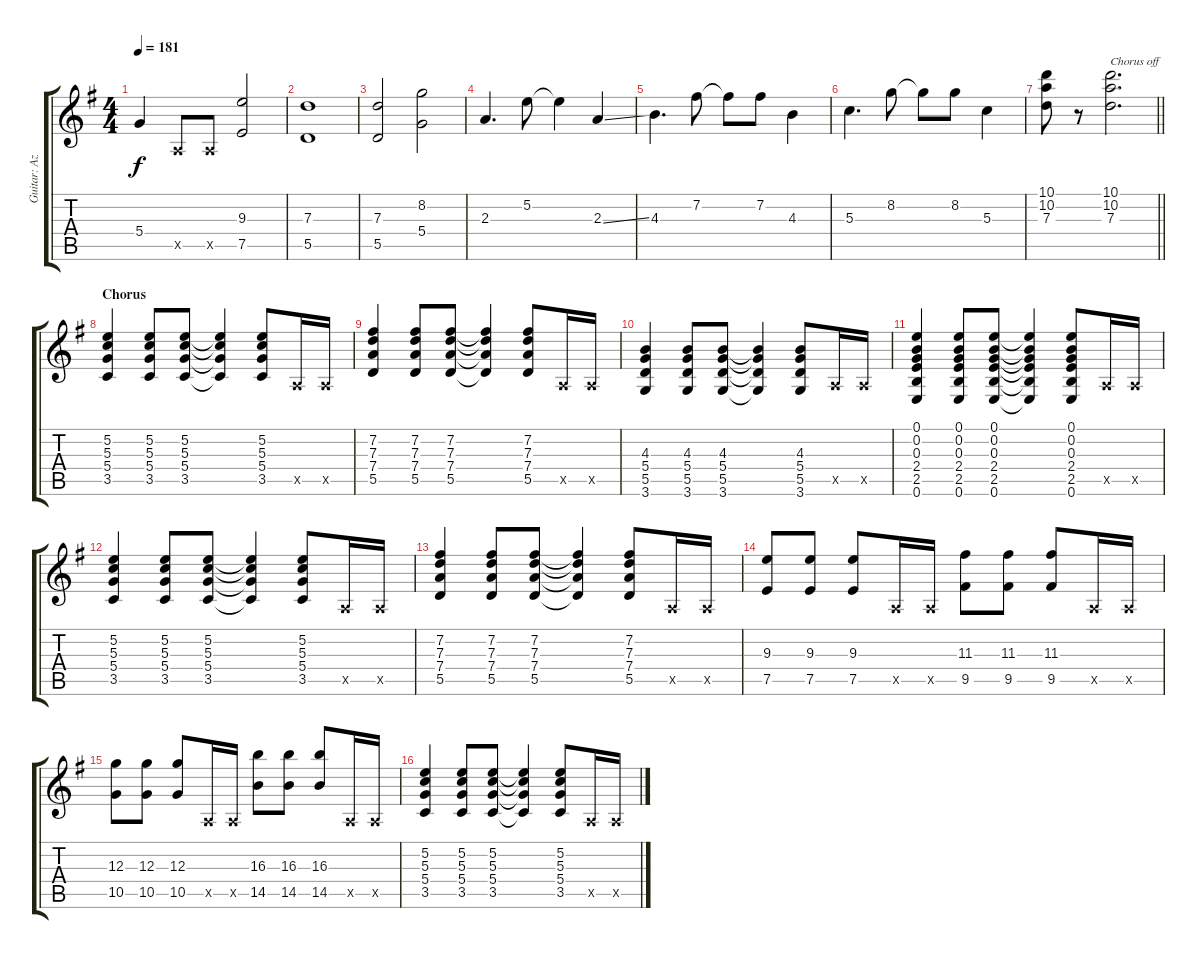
\track ("Guitar: Azusa Nakano" "Guitar: Az") {instrument overdrivenguitar}
\staff {score tabs}
\tuning (E4 B3 G3 D3 A2 E2) {hide}
\ts (4 4)
\tempo 181
\clef g2
\ks g
5.4{t}.4{dy f} 0.5{x}.8 0.5{x}.8 (9.3 7.5).2 |
(7.3 5.5).1 |
(7.3 5.5).2 (8.2 5.4).2 |
2.3.4{d} 5.2.8 5.2{t}.4 2.3{ss}.4 |
4.3.4{d} 7.2.8 7.2{t}.8 7.2.8 4.3.4 |
5.3.4{d} 8.2.8 8.2{t}.8 8.2.8 5.3.4 |
\barLineRight lightlight
(10.1 10.2 7.3).8 r.8 (10.1 10.2 7.3).2{d txt "Chorus off"} |
\section ("" "Chorus")
(5.2 5.3 5.4 3.5).4 (5.2 5.3 5.4 3.5).8 (5.2 5.3 5.4 3.5).8 (5.2{t} 5.3{t} 5.4{t} 3.5{t}).4 (5.2 5.3 5.4 3.5).8 0.5{x}.16 0.5{x}.16 |
(7.2 7.3 7.4 5.5).4 (7.2 7.3 7.4 5.5).8 (7.2 7.3 7.4 5.5).8 (7.2{t} 7.3{t} 7.4{t} 5.5{t}).4 (7.2 7.3 7.4 5.5).8 0.5{x}.16 0.5{x}.16 |
(4.3 5.4 5.5 3.6).4 (4.3 5.4 5.5 3.6).8 (4.3 5.4 5.5 3.6).8 (4.3{t} 5.4{t} 5.5{t} 3.6{t}).4 (4.3 5.4 5.5 3.6).8 0.5{x}.16 0.5{x}.16 |
(0.1 0.2 0.3 2.4 2.5 0.6).4 (0.1 0.2 0.3 2.4 2.5 0.6).8 (0.1 0.2 0.3 2.4 2.5 0.6).8 (0.1{t} 0.2{t} 0.3{t} 2.4{t} 2.5{t} 0.6{t}).4 (0.1 0.2 0.3 2.4 2.5 0.6).8 0.5{x}.16 0.5{x}.16 |
(5.2 5.3 5.4 3.5).4 (5.2 5.3 5.4 3.5).8 (5.2 5.3 5.4 3.5).8 (5.2{t} 5.3{t} 5.4{t} 3.5{t}).4 (5.2 5.3 5.4 3.5).8 0.5{x}.16 0.5{x}.16 |
(7.2 7.3 7.4 5.5).4 (7.2 7.3 7.4 5.5).8 (7.2 7.3 7.4 5.5).8 (7.2{t} 7.3{t} 7.4{t} 5.5{t}).4 (7.2 7.3 7.4 5.5).8 0.5{x}.16 0.5{x}.16 |
(9.3 7.5).8 (9.3 7.5).8 (9.3 7.5).8 0.5{x}.16 0.5{x}.16 (11.3 9.5).8 (11.3 9.5).8 (11.3 9.5).8 0.5{x}.16 0.5{x}.16 |
(12.3 10.5).8 (12.3 10.5).8 (12.3 10.5).8 0.5{x}.16 0.5{x}.16 (16.3 14.5).8 (16.3 14.5).8 (16.3 14.5).8 0.5{x}.16 0.5{x}.16 |
(5.2 5.3 5.4 3.5).4 (5.2 5.3 5.4 3.5).8 (5.2 5.3 5.4 3.5).8 (5.2{t} 5.3{t} 5.4{t} 3.5{t}).4 (5.2 5.3 5.4 3.5).8 0.5{x}.16 0.5{x}.16
